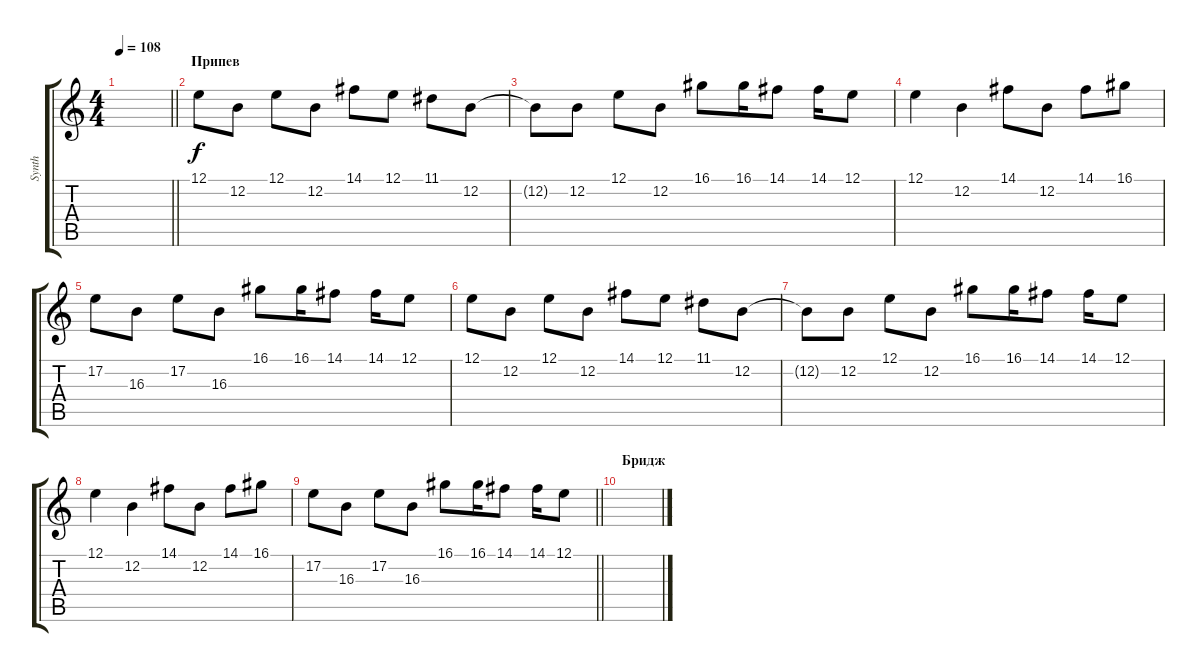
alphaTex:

\track ("Synth" "Synth") {instrument lead1square}
\staff {score tabs}
\tuning (E4 B3 G3 D3 A2 E2) {hide}
\ts (4 4)
\tempo 108
\clef g2
\barLineRight lightlight
\ks c
|
\section ("" "Припев")
12.1.8 12.2.8 12.1.8 12.2.8 14.1.8 12.1.8 11.1.8 12.2.8 |
12.2{t}.8 12.2.8 12.1.8 12.2.8 16.1.8 16.1.16 14.1.8 14.1.16 12.1.8 |
12.1.4 12.2.4 14.1.8 12.2.8 14.1.8 16.1.8 |
17.2.8 16.3.8 17.2.8 16.3.8 16.1.8 16.1.16 14.1.8 14.1.16 12.1.8 |
12.1.8 12.2.8 12.1.8 12.2.8 14.1.8 12.1.8 11.1.8 12.2.8 |
12.2{t}.8 12.2.8 12.1.8 12.2.8 16.1.8 16.1.16 14.1.8 14.1.16 12.1.8 |
12.1.4 12.2.4 14.1.8 12.2.8 14.1.8 16.1.8 |
\barLineRight lightlight
17.2.8 16.3.8 17.2.8 16.3.8 16.1.8 16.1.16 14.1.8 14.1.16 12.1.8 |
\section ("" "Бридж")
